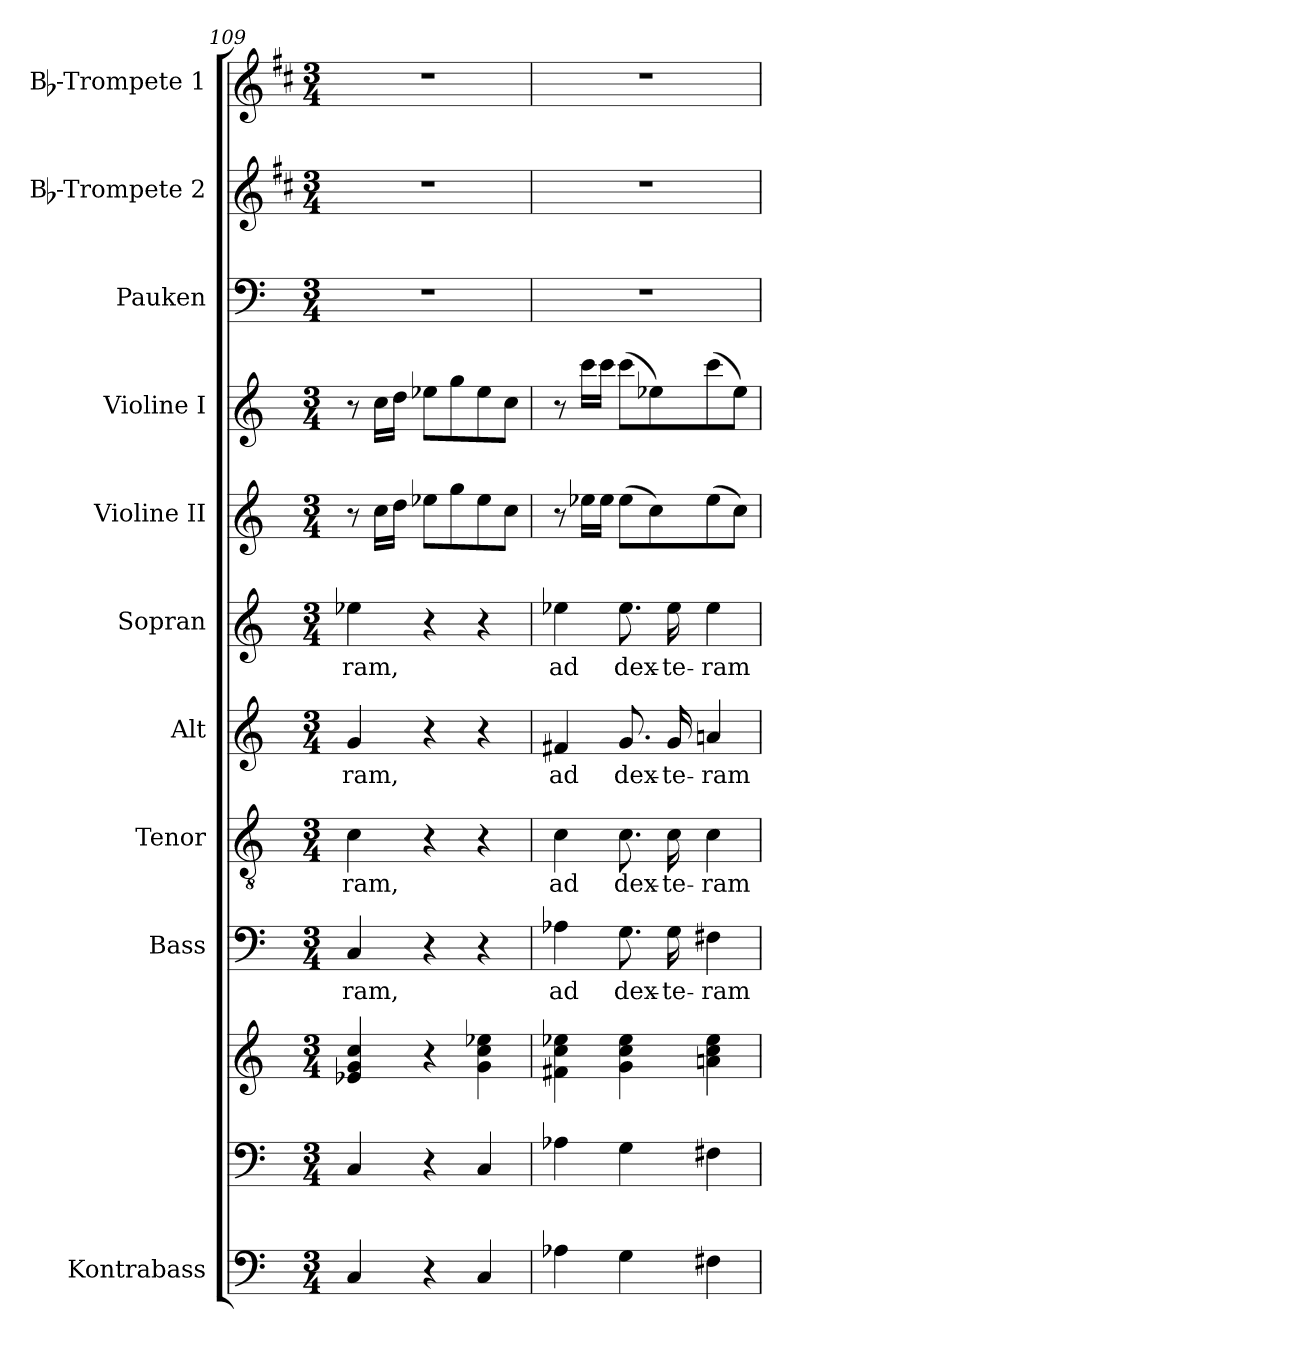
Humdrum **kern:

**kern	**kern	**kern	**kern	**text	**kern	**text	**kern	**text	**kern	**text	**kern	**kern	**kern	**kern	**kern
*part11	*part10	*part10	*part9	*part9	*part8	*part8	*part7	*part7	*part6	*part6	*part5	*part4	*part3	*part2	*part1
*staff12	*staff11	*staff10	*staff9	*staff9	*staff8	*staff8	*staff7	*staff7	*staff6	*staff6	*staff5	*staff4	*staff3	*staff2	*staff1
*I"Kontrabass	*	*	*I"Bass	*	*I"Tenor	*	*I"Alt	*	*I"Sopran	*	*I"Violine II	*I"Violine I	*I"Pauken	*I"Bb-Trompete 2	*I"Bb-Trompete 1
*I'Kb.	*	*	*I'B.	*	*I'T.	*	*I'A.	*	*I'S.	*	*I'Vl. II	*I'Vl. I	*I'Pk.	*I'Bb Trp. 2	*I'Bb Trp. 1
*clefF4	*clefF4	*clefG2	*clefF4	*	*clefGv2	*	*clefG2	*	*clefG2	*	*clefG2	*clefG2	*clefF4	*clefG2	*clefG2
*ITrd7c12	*	*	*	*	*	*	*	*	*	*	*	*	*	*ITrd1c2	*ITrd1c2
*k[]	*k[]	*k[]	*k[]	*	*k[]	*	*k[]	*	*k[]	*	*k[]	*k[]	*k[]	*k[]	*k[]
*C:	*C:	*C:	*C:	*	*C:	*	*C:	*	*C:	*	*C:	*C:	*C:	*C:	*C:
*M3/4	*M3/4	*M3/4	*M3/4	*	*M3/4	*	*M3/4	*	*M3/4	*	*M3/4	*M3/4	*M3/4	*M3/4	*M3/4
=109	=109	=109	=109	=109	=109	=109	=109	=109	=109	=109	=109	=109	=109	=109	=109
!	!	!	!	!LO:LY:b	!	!LO:LY:b	!	!LO:LY:b	!	!LO:LY:b	!	!	!	!	!
4CC/	4C/	4e-X/ 4g/ 4cc/	4C/	-ram,	4c\	-ram,	4g/	-ram,	4ee-X\	-ram,	8r	8r	2.r	2.r	2.r
.	.	.	.	.	.	.	.	.	.	.	16cc\LL	16cc\LL	.	.	.
.	.	.	.	.	.	.	.	.	.	.	16dd\JJ	16dd\JJ	.	.	.
4r	4r	4r	4r	.	4r	.	4r	.	4r	.	8ee-X\L	8ee-X\L	.	.	.
.	.	.	.	.	.	.	.	.	.	.	8gg\	8gg\	.	.	.
4CC/	4C/	4g\ 4cc\ 4ee-X\	4r	.	4r	.	4r	.	4r	.	8ee-\	8ee-\	.	.	.
.	.	.	.	.	.	.	.	.	.	.	8cc\J	8cc\J	.	.	.
=110	=110	=110	=110	=110	=110	=110	=110	=110	=110	=110	=110	=110	=110	=110	=110
!	!	!	!	!LO:LY:b	!	!LO:LY:b	!	!LO:LY:b	!	!LO:LY:b	!	!	!	!	!
4AA-X\	4A-X\	4f#X\ 4cc\ 4ee-X\	4A-X\	ad	4c\	ad	4f#X/	ad	4ee-X\	ad	8r	8r	2.r	2.r	2.r
.	.	.	.	.	.	.	.	.	.	.	16ee-X\LL	16ccc\LL	.	.	.
.	.	.	.	.	.	.	.	.	.	.	16ee-\JJ	16ccc\JJ	.	.	.
!	!	!	!	!LO:LY:b	!	!LO:LY:b	!	!LO:LY:b	!	!LO:LY:b	!	!	!	!	!
4GG\	4G\	4g\ 4cc\ 4ee-\	8.G\	dex-	8.c\	dex-	8.g/	dex-	8.ee-\	dex-	(>8ee-\L	(>8ccc\L	.	.	.
.	.	.	.	.	.	.	.	.	.	.	8cc\)	8ee-X\)	.	.	.
!	!	!	!	!LO:LY:b	!	!LO:LY:b	!	!LO:LY:b	!	!LO:LY:b	!	!	!	!	!
.	.	.	16G\	-te-	16c\	-te-	16g/	-te-	16ee-\	-te-	.	.	.	.	.
!	!	!	!	!LO:LY:b	!	!LO:LY:b	!	!LO:LY:b	!	!LO:LY:b	!	!	!	!	!
4FF#X\	4F#X\	4an\ 4cc\ 4ee-\	4F#X\	-ram	4c\	-ram	4an/	-ram	4ee-\	-ram	(>8ee-\	(>8ccc\	.	.	.
.	.	.	.	.	.	.	.	.	.	.	8cc\J)	8ee-\J)	.	.	.
=	=	=	=	=	=	=	=	=	=	=	=	=	=	=	=
*-	*-	*-	*-	*-	*-	*-	*-	*-	*-	*-	*-	*-	*-	*-	*-
